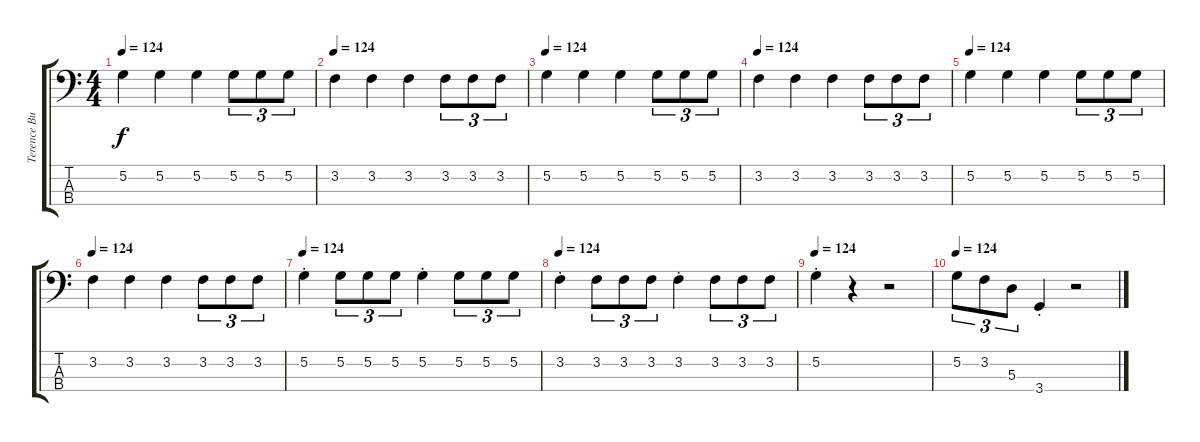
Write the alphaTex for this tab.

\track ("Terence Butler" "Terence Bu") {instrument electricbassfinger}
\staff {score tabs}
\tuning (G2 D2 A1 E1) {hide}
\ts (4 4)
\tempo 124
\clef f4
\ks c
5.2.4{dy f} 5.2.4 5.2.4 5.2.8{tu (3 2)} 5.2.8{tu (3 2)} 5.2.8{tu (3 2)} |
\tempo 124
3.2.4 3.2.4 3.2.4 3.2.8{tu (3 2)} 3.2.8{tu (3 2)} 3.2.8{tu (3 2)} |
\tempo 124
5.2.4 5.2.4 5.2.4 5.2.8{tu (3 2)} 5.2.8{tu (3 2)} 5.2.8{tu (3 2)} |
\tempo 124
3.2.4 3.2.4 3.2.4 3.2.8{tu (3 2)} 3.2.8{tu (3 2)} 3.2.8{tu (3 2)} |
\tempo 124
5.2.4 5.2.4 5.2.4 5.2.8{tu (3 2)} 5.2.8{tu (3 2)} 5.2.8{tu (3 2)} |
\tempo 124
3.2.4 3.2.4 3.2.4 3.2.8{tu (3 2)} 3.2.8{tu (3 2)} 3.2.8{tu (3 2)} |
\tempo 124
5.2{st}.4 5.2.8{tu (3 2)} 5.2.8{tu (3 2)} 5.2.8{tu (3 2)} 5.2{st}.4 5.2.8{tu (3 2)} 5.2.8{tu (3 2)} 5.2.8{tu (3 2)} |
\tempo 124
3.2{st}.4 3.2.8{tu (3 2)} 3.2.8{tu (3 2)} 3.2.8{tu (3 2)} 3.2{st}.4 3.2.8{tu (3 2)} 3.2.8{tu (3 2)} 3.2.8{tu (3 2)} |
\tempo 124
5.2{st}.4 r.4 r.2 |
\tempo 124
5.2.8{tu (3 2)} 3.2.8{tu (3 2)} 5.3.8{tu (3 2)} 3.4{st}.4 r.2
